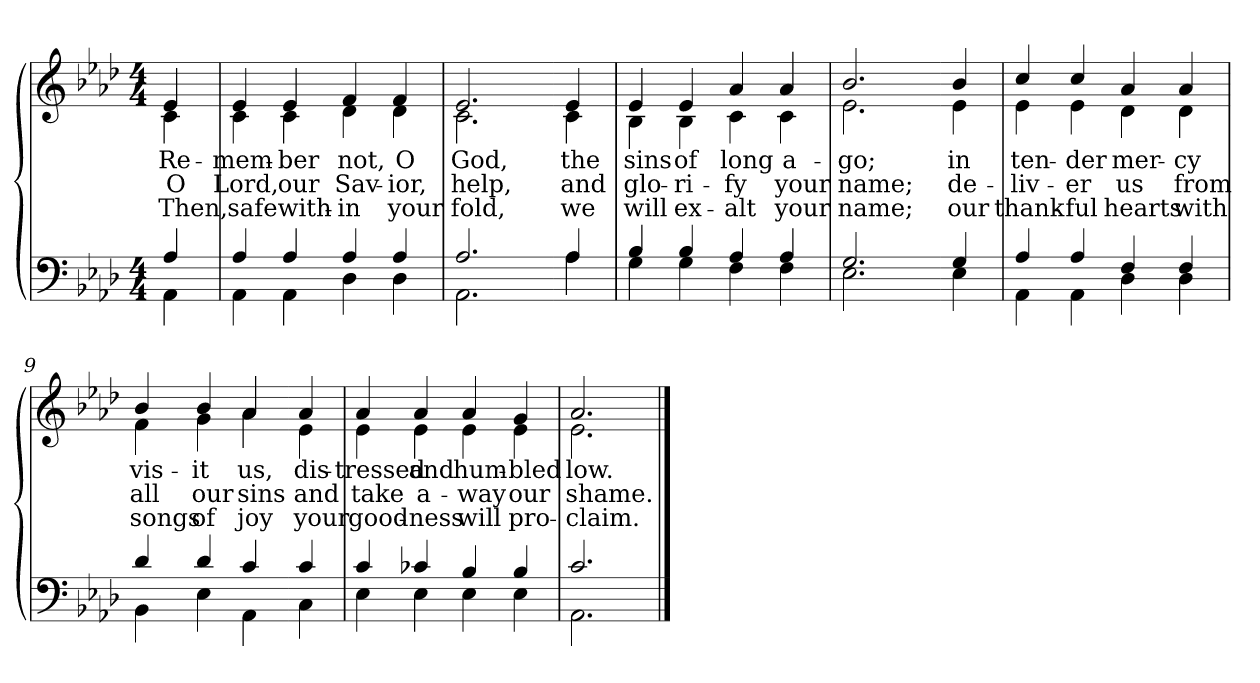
**kern	**kern	**text	**text	**text
*part2	*part1	*part1	*part1	*part1
*staff2	*staff1	*staff1	*staff1	*staff1
*clefF4	*clefG2	*	*	*
*k[b-e-a-d-]	*k[b-e-a-d-]	*	*	*
*M4/4	*M4/4	*	*	*
=1	=1	=1	=1	=1
*^	*	*	*	*
!	!	!LO:TX:b:i:t=Verse	!	!	!
!	!	!	!LO:LY:b	!LO:LY:b	!LO:LY:b
*	*	*^	*	*	*
4A-/	4AA-\	4e-/	4c\	Re-	O	Then,
=2	=2	=2	=2	=2	=2	=2
!	!	!	!	!LO:LY:b	!LO:LY:b	!LO:LY:b
4A-/	4AA-\	4e-/	4c\	-mem-	Lord,	safe
!	!	!	!	!LO:LY:b	!LO:LY:b	!LO:LY:b
4A-/	4AA-\	4e-/	4c\	-ber	our	with-
!	!	!	!	!LO:LY:b	!LO:LY:b	!LO:LY:b
4A-/	4D-\	4f/	4d-\	not,	Sav-	-in
!	!	!	!	!LO:LY:b	!LO:LY:b	!LO:LY:b
4A-/	4D-\	4f/	4d-\	O	-ior,	your
=3	=3	=3	=3	=3	=3	=3
!	!	!	!	!LO:LY:b	!LO:LY:b	!LO:LY:b
2.A-/	2.AA-\	2.e-/	2.c\	God,	help,	fold,
!!LO:LB:g=z	!!
=4-	=4-	=4-	=4-	=4-	=4-	=4-
!	!	!	!	!LO:LY:b	!LO:LY:b	!LO:LY:b
4A-/	4A-\	4e-/	4c\	the	and	we
=5	=5	=5	=5	=5	=5	=5
!	!	!	!	!LO:LY:b	!LO:LY:b	!LO:LY:b
4B-/	4G\	4e-/	4B-\	sins	glo-	will
!	!	!	!	!LO:LY:b	!LO:LY:b	!LO:LY:b
4B-/	4G\	4e-/	4B-\	of	-ri-	ex-
!	!	!	!	!LO:LY:b	!LO:LY:b	!LO:LY:b
4A-/	4F\	4a-/	4c\	long	-fy	-alt
!	!	!	!	!LO:LY:b	!LO:LY:b	!LO:LY:b
4A-/	4F\	4a-/	4c\	a-	your	your
=6	=6	=6	=6	=6	=6	=6
!	!	!	!	!LO:LY:b	!LO:LY:b	!LO:LY:b
2.G/	2.E-\	2.b-/	2.e-\	-go;	name;	name;
!!LO:LB:g=z	!!
=7-	=7-	=7-	=7-	=7-	=7-	=7-
!	!	!	!	!LO:LY:b	!LO:LY:b	!LO:LY:b
4G/	4E-\	4b-/	4e-\	in	de-	our
=8	=8	=8	=8	=8	=8	=8
!	!	!	!	!LO:LY:b	!LO:LY:b	!LO:LY:b
4A-/	4AA-\	4cc/	4e-\	ten-	-liv-	thank-
!	!	!	!	!LO:LY:b	!LO:LY:b	!LO:LY:b
4A-/	4AA-\	4cc/	4e-\	-der	-er	-ful
!	!	!	!	!LO:LY:b	!LO:LY:b	!LO:LY:b
4F/	4D-\	4a-/	4d-\	mer-	us	hearts
!	!	!	!	!LO:LY:b	!LO:LY:b	!LO:LY:b
4F/	4D-\	4a-/	4d-\	-cy	from	with
=9	=9	=9	=9	=9	=9	=9
!	!	!	!	!LO:LY:b	!LO:LY:b	!LO:LY:b
4d-/	4BB-\	4b-/	4f\	vis-	all	songs
!	!	!	!	!LO:LY:b	!LO:LY:b	!LO:LY:b
4d-/	4E-\	4b-/	4g\	-it	our	of
!	!	!	!	!LO:LY:b	!LO:LY:b	!LO:LY:b
4c/	4AA-\	4a-/	4a-\	us,	sins	joy
!!LO:LB:g=z	!!
=10-	=10-	=10-	=10-	=10-	=10-	=10-
!	!	!	!	!LO:LY:b	!LO:LY:b	!LO:LY:b
4c/	4C\	4a-/	4e-\	dis-	and	your
=11	=11	=11	=11	=11	=11	=11
!	!	!	!	!LO:LY:b	!LO:LY:b	!LO:LY:b
4c/	4E-\	4a-/	4e-\	-tressed	take	good-
!	!	!	!	!LO:LY:b	!LO:LY:b	!LO:LY:b
4c-X/	4E-\	4a-/	4e-\	and	a-	-ness
!	!	!	!	!LO:LY:b	!LO:LY:b	!LO:LY:b
4B-/	4E-\	4a-/	4e-\	hum-	-way	will
!	!	!	!	!LO:LY:b	!LO:LY:b	!LO:LY:b
4B-/	4E-\	4g/	4e-\	-bled	our	pro-
=12	=12	=12	=12	=12	=12	=12
!	!	!	!	!LO:LY:b	!LO:LY:b	!LO:LY:b
2.c/	2.AA-\	2.a-/	2.e-\	low.	shame.	-claim.
*v	*v	*	*	*	*	*
*	*v	*v	*	*	*
==	==	==	==	==
*-	*-	*-	*-	*-
